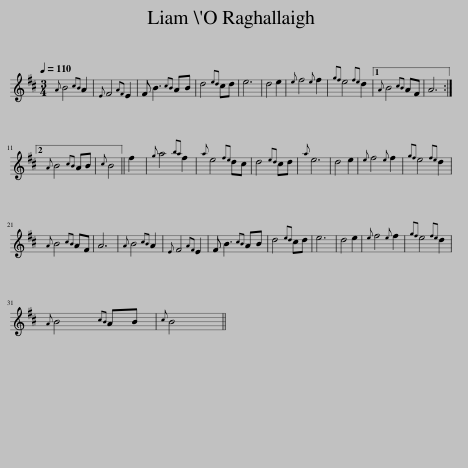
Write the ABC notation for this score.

X:1
L:1/8
Q:1/4=110
M:3/4
I:linebreak $
K:Bmin
V:1 treble
V:1
{A} B4{cB} A2 |{E} F4{AF} E2 | F B3{cB} AB | d4{ed} cd | e6 | %5
 d4 e2 |{e} f4{e} f2 |{gf} e4{fe} d2 |1{A} B4{cB} AF | A6 :|2$ %10
{A} B4{cB} AB |{c} B4 || f2 |{g} a4{ba} f2 |{a} e4{fe} dc | %15
 d4{ed} cd |{a} e6 | d4 e2 |{e} f4{e} f2 |{gf} e4{fe} d2 |$ %20
{A} B4{cB} AF | A6 |{A} B4{cB} A2 |{E} F4{AF} E2 | F B3{cB} AB | %25
 d4{ed} cd | e6 | d4 e2 |{e} f4{e} f2 |{gf} e4{fe} d2 |$ %30
{A} B4{cB} AB |{c} B4 || %32
